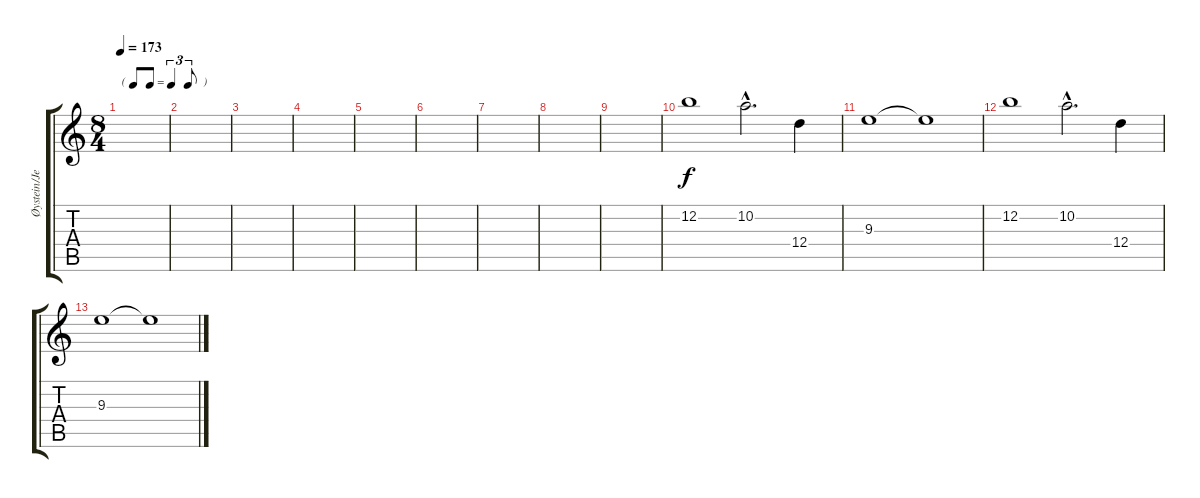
\track ("Øystein/Jens" "Øystein/Je") {instrument overdrivenguitar}
\staff {score tabs}
\tuning (E4 B3 G3 D3 A2 E2) {hide}
\ts (8 4)
\tf triplet8th
\tempo 173
\clef g2
\ks c
|
|
|
|
|
|
|
|
|
12.2.1 10.2{hac}.2{d} 12.4.4 |
9.3.1 9.3{t}.1 |
12.2.1 10.2{hac}.2{d} 12.4.4 |
9.3.1 9.3{t}.1
